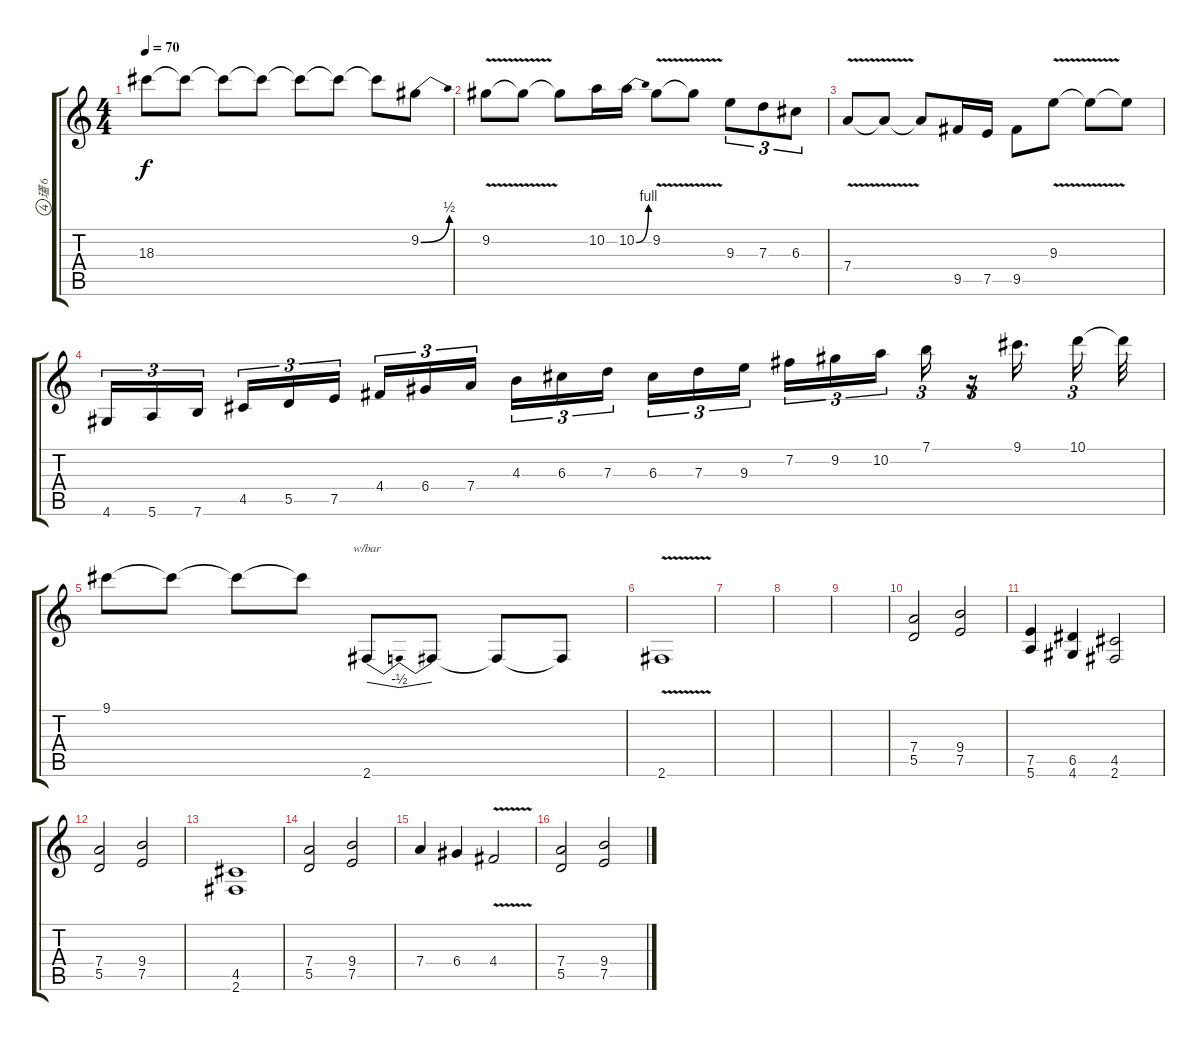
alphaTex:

\track ("瓂 6" "瓂 6") {instrument electricguitarclean}
\staff {score tabs}
\tuning (E4 B3 G3 D3 A2 E2) {hide}
\ts (4 4)
\tempo 70
\clef g2
\ks c
18.3{t}.8{dy f} 18.3{t}.8 18.3{t}.8 18.3{t}.8 18.3{t}.8 18.3{t}.8 18.3{t}.8 9.2{be (bend 0 0 60 2)}.8 |
9.2{v}.8 9.2{t}.8 9.2{t}.8 10.2.16 10.2{be (bend 0 0 60 4)}.16 9.2{v}.8 9.2{t}.8 9.3.8{tu (3 2)} 7.3.8{tu (3 2)} 6.3.8{tu (3 2)} |
7.4{v}.8 7.4{t}.8 7.4{t}.8 9.5.16 7.5.16 9.5.8 9.3{v}.8 9.3{t}.8 9.3{t}.8 |
4.6.16{tu (3 2)} 5.6.16{tu (3 2)} 7.6.16{tu (3 2) beam splitsecondary} 4.5.16{tu (3 2)} 5.5.16{tu (3 2)} 7.5.16{tu (3 2)} 4.4.16{tu (3 2)} 6.4.16{tu (3 2)} 7.4.16{tu (3 2) beam splitsecondary} 4.3.16{tu (3 2)} 6.3.16{tu (3 2)} 7.3.16{tu (3 2)} 6.3.16{tu (3 2)} 7.3.16{tu (3 2)} 9.3.16{tu (3 2) beam splitsecondary} 7.2.16{tu (3 2)} 9.2.16{tu (3 2)} 10.2.16{tu (3 2)} 7.1.16{tu (3 2)} r.16{tu (3 2)} 9.1.16{d beam splitsecondary} 10.1.16{tu (3 2)} 10.1{t}.32 |
9.1.8 9.1{t}.8 9.1{t}.8 9.1{t}.8 2.6.8{tbe (dip default 0 0 30 -2 60 0)} 2.6{t}.8 2.6{t}.8 2.6{t}.8 |
2.6{v}.1 |
|
|
|
(7.4 5.5).2{volume 14 instrument overdrivenguitar} (9.4 7.5).2 |
(7.5 5.6).4 (6.5 4.6).4 (4.5 2.6).2 |
(7.4 5.5).2 (9.4 7.5).2 |
(4.5 2.6).1 |
(7.4 5.5).2 (9.4 7.5).2 |
7.4.4 6.4.4 4.4{v}.2 |
(7.4 5.5).2 (9.4 7.5).2
